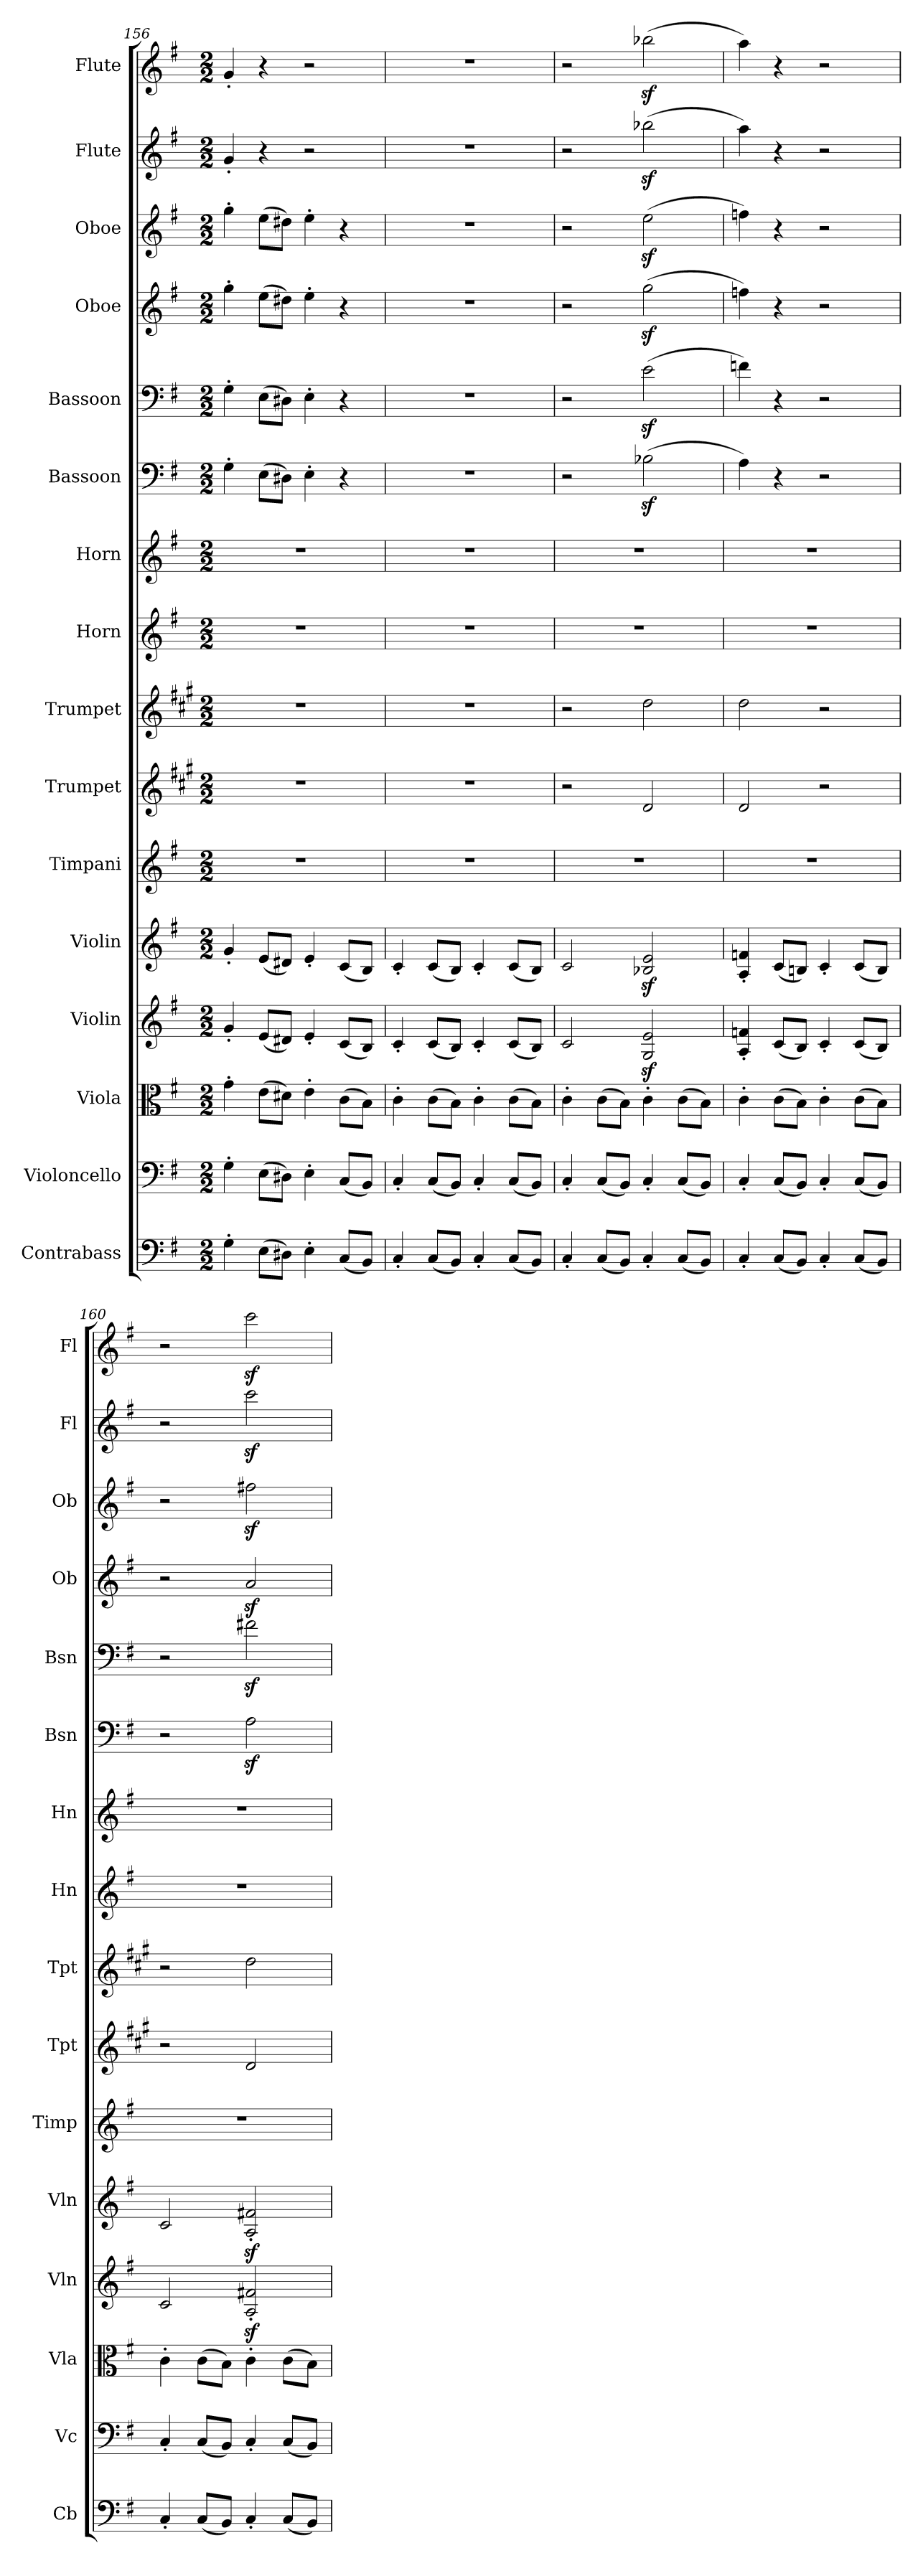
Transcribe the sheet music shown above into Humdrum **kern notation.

**kern	**kern	**kern	**kern	**kern	**kern	**kern	**kern	**kern	**kern	**kern	**kern	**kern	**kern	**kern	**kern
*part16	*part15	*part14	*part13	*part12	*part11	*part10	*part9	*part8	*part7	*part6	*part5	*part4	*part3	*part2	*part1
*staff16	*staff15	*staff14	*staff13	*staff12	*staff11	*staff10	*staff9	*staff8	*staff7	*staff6	*staff5	*staff4	*staff3	*staff2	*staff1
*I"Contrabass	*I"Violoncello	*I"Viola	*I"Violin	*I"Violin	*I"Timpani	*I"Trumpet	*I"Trumpet	*I"Horn	*I"Horn	*I"Bassoon	*I"Bassoon	*I"Oboe	*I"Oboe	*I"Flute	*I"Flute
*I'Cb	*I'Vc	*I'Vla	*I'Vln	*I'Vln	*I'Timp	*I'Tpt	*I'Tpt	*I'Hn	*I'Hn	*I'Bsn	*I'Bsn	*I'Ob	*I'Ob	*I'Fl	*I'Fl
*clefF4	*clefF4	*clefC3	*clefG2	*clefG2	*clefG2	*clefG2	*clefG2	*clefG2	*clefG2	*clefF4	*clefF4	*clefG2	*clefG2	*clefG2	*clefG2
*ITrd7c12	*	*	*	*	*	*ITrd1c2	*ITrd1c2	*ITrd4c7	*ITrd4c7	*	*	*	*	*	*
*k[f#]	*k[f#]	*k[f#]	*k[f#]	*k[f#]	*k[f#]	*k[f#]	*k[f#]	*k[]	*k[]	*k[f#]	*k[f#]	*k[f#]	*k[f#]	*k[f#]	*k[f#]
*M2/2	*M2/2	*M2/2	*M2/2	*M2/2	*M2/2	*M2/2	*M2/2	*M2/2	*M2/2	*M2/2	*M2/2	*M2/2	*M2/2	*M2/2	*M2/2
=156	=156	=156	=156	=156	=156	=156	=156	=156	=156	=156	=156	=156	=156	=156	=156
4GG'\	4G'\	4g'\	4g'/	4g'/	1r	1r	1r	1r	1r	4G'\	4G'\	4gg'\	4gg'\	4g'/	4g'/
(>8EE\L	(>8E\L	(>8e\L	(<8e/L	(<8e/L	.	.	.	.	.	(>8E\L	(>8E\L	(>8ee\L	(>8ee\L	4r	4r
8DD#X\J)	8D#X\J)	8d#X\J)	8d#X/J)	8d#X/J)	.	.	.	.	.	8D#X\J)	8D#X\J)	8dd#X\J)	8dd#X\J)	.	.
4EE'\	4E'\	4e'\	4e'/	4e'/	.	.	.	.	.	4E'\	4E'\	4ee'\	4ee'\	2r	2r
(<8CC/L	(<8C/L	(>8c\L	(<8c/L	(<8c/L	.	.	.	.	.	4r	4r	4r	4r	.	.
8BBB/J)	8BB/J)	8B\J)	8B/J)	8B/J)	.	.	.	.	.	.	.	.	.	.	.
=157	=157	=157	=157	=157	=157	=157	=157	=157	=157	=157	=157	=157	=157	=157	=157
4CC'/	4C'/	4c'\	4c'/	4c'/	1r	1r	1r	1r	1r	1r	1r	1r	1r	1r	1r
(<8CC/L	(<8C/L	(>8c\L	(<8c/L	(<8c/L	.	.	.	.	.	.	.	.	.	.	.
8BBB/J)	8BB/J)	8B\J)	8B/J)	8B/J)	.	.	.	.	.	.	.	.	.	.	.
4CC'/	4C'/	4c'\	4c'/	4c'/	.	.	.	.	.	.	.	.	.	.	.
(<8CC/L	(<8C/L	(>8c\L	(<8c/L	(<8c/L	.	.	.	.	.	.	.	.	.	.	.
8BBB/J)	8BB/J)	8B\J)	8B/J)	8B/J)	.	.	.	.	.	.	.	.	.	.	.
=158	=158	=158	=158	=158	=158	=158	=158	=158	=158	=158	=158	=158	=158	=158	=158
4CC'/	4C'/	4c'\	2c/	2c/	1r	2r	2r	1r	1r	2r	2r	2r	2r	2r	2r
(<8CC/L	(<8C/L	(>8c\L	.	.	.	.	.	.	.	.	.	.	.	.	.
8BBB/J)	8BB/J)	8B\J)	.	.	.	.	.	.	.	.	.	.	.	.	.
4CC'/	4C'/	4c'\	2G/z< 2e/z<	2B-X/z< 2e/z<	.	2c/	2cc\	.	.	(>2B-Xz<\	(>2ez<\	(>2ggz<\	(>2eez<\	(>2bb-Xz<\	(>2bb-Xz<\
(<8CC/L	(<8C/L	(>8c\L	.	.	.	.	.	.	.	.	.	.	.	.	.
8BBB/J)	8BB/J)	8B\J)	.	.	.	.	.	.	.	.	.	.	.	.	.
=159	=159	=159	=159	=159	=159	=159	=159	=159	=159	=159	=159	=159	=159	=159	=159
4CC'/	4C'/	4c'\	4A/' 4fn/'	4A/' 4fn/'	1r	2c/	2cc\	1r	1r	4A\)	4fn\)	4ffn\)	4ffn\)	4aa\)	4aa\)
(<8CC/L	(<8C/L	(>8c\L	(<8c/L	(<8c/L	.	.	.	.	.	4r	4r	4r	4r	4r	4r
8BBB/J)	8BB/J)	8B\J)	8B/J)	8Bn/J)	.	.	.	.	.	.	.	.	.	.	.
4CC'/	4C'/	4c'\	4c'/	4c'/	.	2r	2r	.	.	2r	2r	2r	2r	2r	2r
(<8CC/L	(<8C/L	(>8c\L	(<8c/L	(<8c/L	.	.	.	.	.	.	.	.	.	.	.
8BBB/J)	8BB/J)	8B\J)	8B/J)	8B/J)	.	.	.	.	.	.	.	.	.	.	.
=160	=160	=160	=160	=160	=160	=160	=160	=160	=160	=160	=160	=160	=160	=160	=160
4CC'/	4C'/	4c'\	2c/	2c/	1r	2r	2r	1r	1r	2r	2r	2r	2r	2r	2r
(<8CC/L	(<8C/L	(>8c\L	.	.	.	.	.	.	.	.	.	.	.	.	.
8BBB/J)	8BB/J)	8B\J)	.	.	.	.	.	.	.	.	.	.	.	.	.
4CC'/	4C'/	4c'\	2A/z<' 2f#X/z<'	2A/z<' 2f#X/z<'	.	2c/	2cc\	.	.	2Az<\	2f#Xz<\	2az</	2ff#Xz<\	2cccz<\	2cccz<\
(<8CC/L	(<8C/L	(>8c\L	.	.	.	.	.	.	.	.	.	.	.	.	.
8BBB/J)	8BB/J)	8B\J)	.	.	.	.	.	.	.	.	.	.	.	.	.
=	=	=	=	=	=	=	=	=	=	=	=	=	=	=	=
*-	*-	*-	*-	*-	*-	*-	*-	*-	*-	*-	*-	*-	*-	*-	*-
